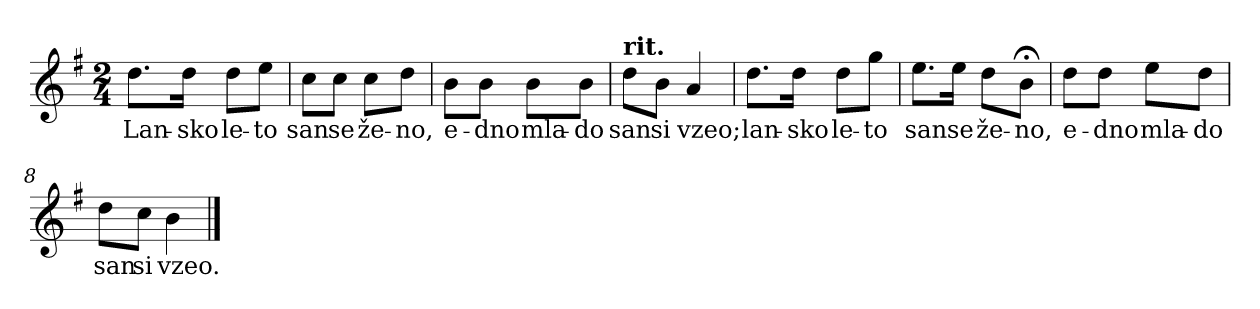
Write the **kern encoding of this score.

**kern	**text
*part1	*part1
*staff1	*staff1
*clefG2	*
*k[f#]	*
*G:	*
*M2/4	*
*MM56	*
=1	=1
!	!LO:LY:b
8.dd\L	Lan-
!	!LO:LY:b
16dd\Jk	-sko
!	!LO:LY:b
8dd\L	le-
!	!LO:LY:b
8ee\J	-to
=2	=2
!	!LO:LY:b
8cc\L	san
!	!LO:LY:b
8cc\J	se
!	!LO:LY:b
8cc\L	že-
!	!LO:LY:b
8dd\J	-no,
=3	=3
!	!LO:LY:b
8b\L	e-
!	!LO:LY:b
8b\J	-dno
!	!LO:LY:b
8b\L	mla-
!	!LO:LY:b
8b\J	-do
=4	=4
!LO:TX:a:B:t=rit.	!
!	!LO:LY:b
8dd\L	san
!	!LO:LY:b
8b\J	si
!	!LO:LY:b
4a/	vzeo;
!!LO:LB:g=z
=5	=5
!	!LO:LY:b
8.dd\L	lan-
!	!LO:LY:b
16dd\Jk	-sko
!	!LO:LY:b
8dd\L	le-
!	!LO:LY:b
8gg\J	-to
=6	=6
!	!LO:LY:b
8.ee\L	san
!	!LO:LY:b
16ee\Jk	se
!	!LO:LY:b
8dd\L	že-
!	!LO:LY:b
8b;<\J	-no,
=7	=7
!	!LO:LY:b
8dd\L	e-
!	!LO:LY:b
8dd\J	-dno
!	!LO:LY:b
8ee\L	mla-
!	!LO:LY:b
8dd\J	-do
=8	=8
!	!LO:LY:b
8dd\L	san
!	!LO:LY:b
8cc\J	si
!	!LO:LY:b
4b\	vzeo.
==	==
*-	*-
